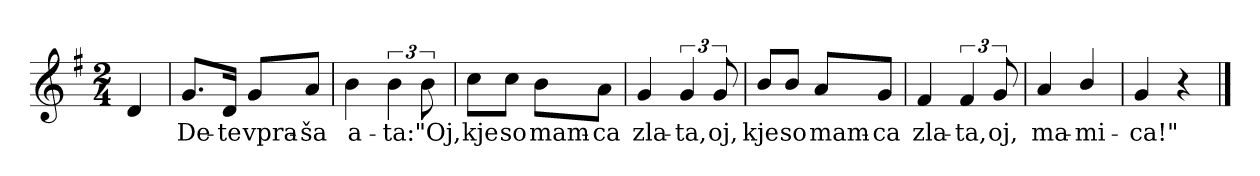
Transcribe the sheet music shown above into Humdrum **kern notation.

**kern	**text
*part1	*part1
*staff1	*staff1
*clefG2	*
*k[f#]	*
*G:	*
*M2/4	*
*MM96	*
=	=
4d/	.
=1	=1
8.g/L	De-
16d/Jk	-te
8g/L	vpra-
8a/J	-ša
=2	=2
4b\	a-
6b\	-ta:
12b\	"Oj,
=3	=3
8cc\L	kje
8cc\J	so
8b\L	mam-
8a\J	-ca
=4	=4
4g/	zla-
6g/	-ta,
12g/	oj,
!!LO:LB:g=z
=5	=5
8b/L	kje
8b/J	so
8a/L	mam-
8g/J	-ca
=6	=6
4f#/	zla-
6f#/	-ta,
12g/	oj,
=7	=7
4a/	ma-
4b/	-mi-
=8	=8
4g/	-ca!"
4r	.
==	==
*-	*-
